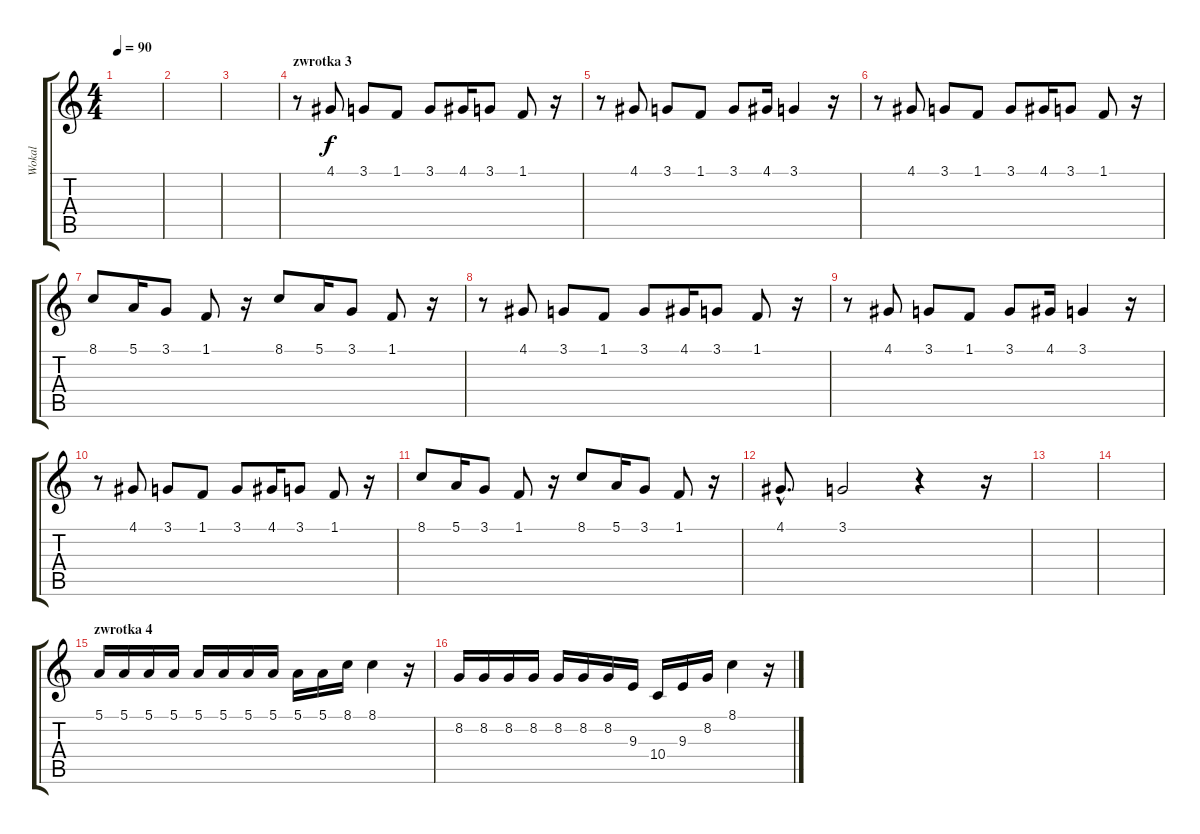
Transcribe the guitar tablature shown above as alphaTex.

\track ("Wokal" "Wokal") {instrument voiceoohs}
\staff {score tabs}
\tuning (E4 B3 G3 D3 A2 E2) {hide}
\ts (4 4)
\tempo 90
\clef g2
\ks c
|
|
|
\section ("" "zwrotka 3")
r.8 4.1.8 3.1.8 1.1.8 3.1.8 4.1.16 3.1.8 1.1.8 r.16 |
r.8 4.1.8 3.1.8 1.1.8 3.1.8 4.1.16 3.1.4 r.16 |
r.8 4.1.8 3.1.8 1.1.8 3.1.8 4.1.16 3.1.8 1.1.8 r.16 |
8.1.8 5.1.16 3.1.8 1.1.8 r.16 8.1.8 5.1.16 3.1.8 1.1.8 r.16 |
r.8 4.1.8 3.1.8 1.1.8 3.1.8 4.1.16 3.1.8 1.1.8 r.16 |
r.8 4.1.8 3.1.8 1.1.8 3.1.8 4.1.16 3.1.4 r.16 |
r.8 4.1.8 3.1.8 1.1.8 3.1.8 4.1.16 3.1.8 1.1.8 r.16 |
8.1.8 5.1.16 3.1.8 1.1.8 r.16 8.1.8 5.1.16 3.1.8 1.1.8 r.16 |
4.1{hac}.8{d} 3.1.2 r.4 r.16 |
|
|
\section ("" "zwrotka 4")
5.1.16 5.1.16 5.1.16 5.1.16 5.1.16 5.1.16 5.1.16 5.1.16 5.1.16 5.1.16 8.1.16 8.1.4 r.16 |
8.2.16 8.2.16 8.2.16 8.2.16 8.2.16 8.2.16 8.2.16 9.3.16 10.4.16 9.3.16 8.2.16 8.1.4 r.16
